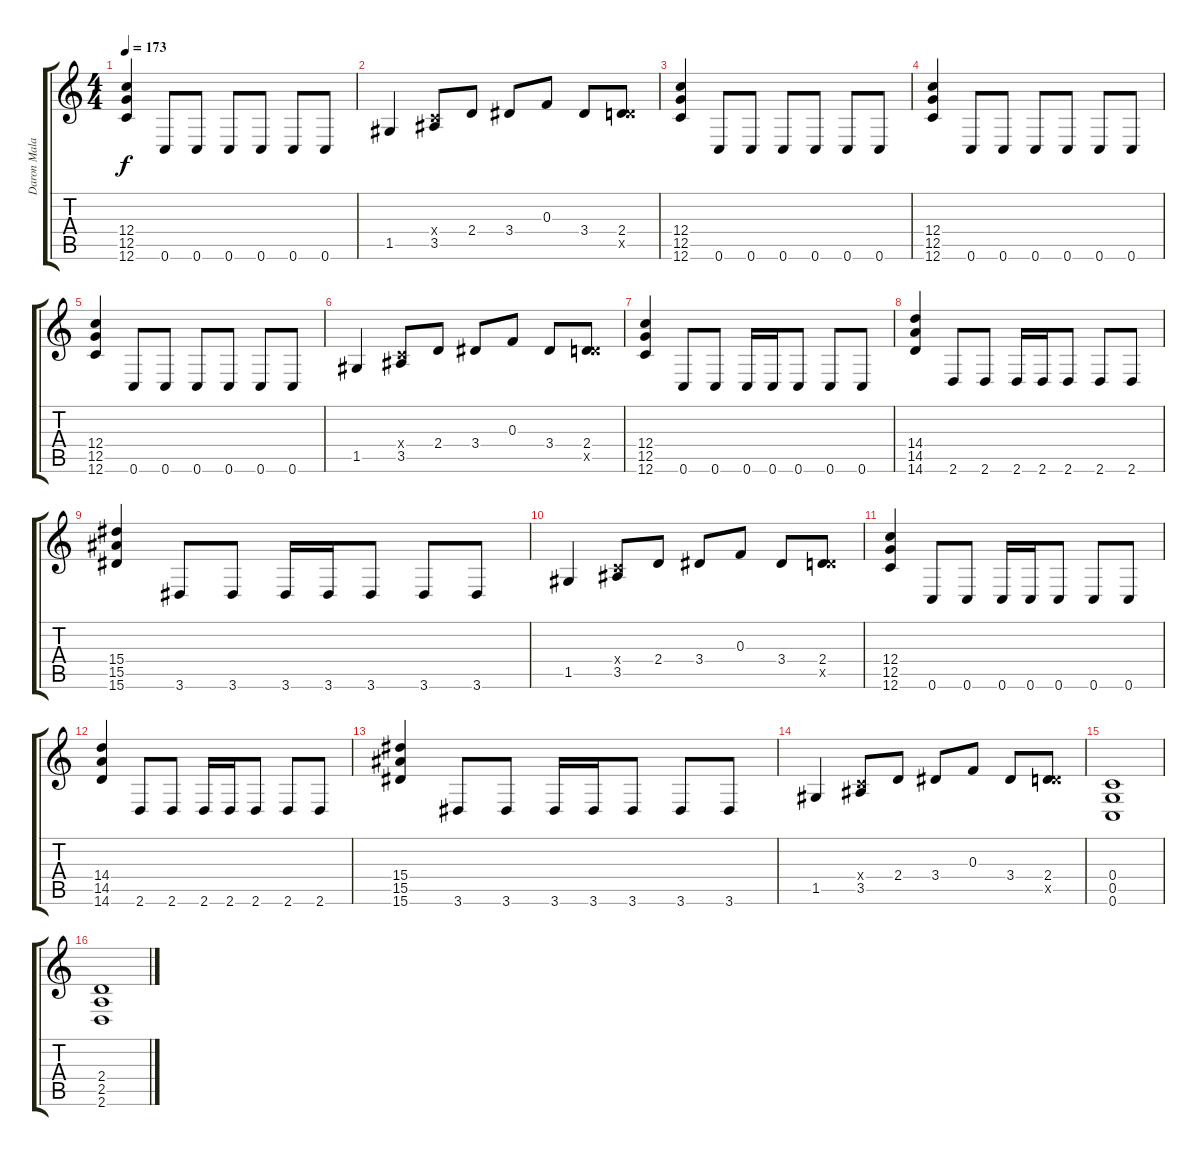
\track ("Daron Malakian - Distorted Guitar" "Daron Mala") {instrument distortionguitar}
\staff {score tabs}
\tuning (D4 A3 F3 C3 G2 C2) {hide}
\ts (4 4)
\tempo 173
\clef g2
\ks c
(12.4 12.5 12.6).4{dy f} 0.6.8 0.6.8 0.6.8 0.6.8 0.6.8 0.6.8 |
1.5.4 (0.4{x} 3.5).8 2.4.8 3.4.8 0.3.8 3.4.8 (2.4 7.5{x}).8 |
(12.4 12.5 12.6).4 0.6.8 0.6.8 0.6.8 0.6.8 0.6.8 0.6.8 |
(12.4 12.5 12.6).4 0.6.8 0.6.8 0.6.8 0.6.8 0.6.8 0.6.8 |
(12.4 12.5 12.6).4 0.6.8 0.6.8 0.6.8 0.6.8 0.6.8 0.6.8 |
1.5.4 (0.4{x} 3.5).8 2.4.8 3.4.8 0.3.8 3.4.8 (2.4 7.5{x}).8 |
(12.4 12.5 12.6).4 0.6.8 0.6.8 0.6.16 0.6.16 0.6.8 0.6.8 0.6.8 |
(14.4 14.5 14.6).4 2.6.8 2.6.8 2.6.16 2.6.16 2.6.8 2.6.8 2.6.8 |
(15.4 15.5 15.6).4 3.6.8 3.6.8 3.6.16 3.6.16 3.6.8 3.6.8 3.6.8 |
1.5.4 (0.4{x} 3.5).8 2.4.8 3.4.8 0.3.8 3.4.8 (2.4 7.5{x}).8 |
(12.4 12.5 12.6).4 0.6.8 0.6.8 0.6.16 0.6.16 0.6.8 0.6.8 0.6.8 |
(14.4 14.5 14.6).4 2.6.8 2.6.8 2.6.16 2.6.16 2.6.8 2.6.8 2.6.8 |
(15.4 15.5 15.6).4 3.6.8 3.6.8 3.6.16 3.6.16 3.6.8 3.6.8 3.6.8 |
1.5.4 (0.4{x} 3.5).8 2.4.8 3.4.8 0.3.8 3.4.8 (2.4 7.5{x}).8 |
(0.4 0.5 0.6).1 |
(2.4 2.5 2.6).1
